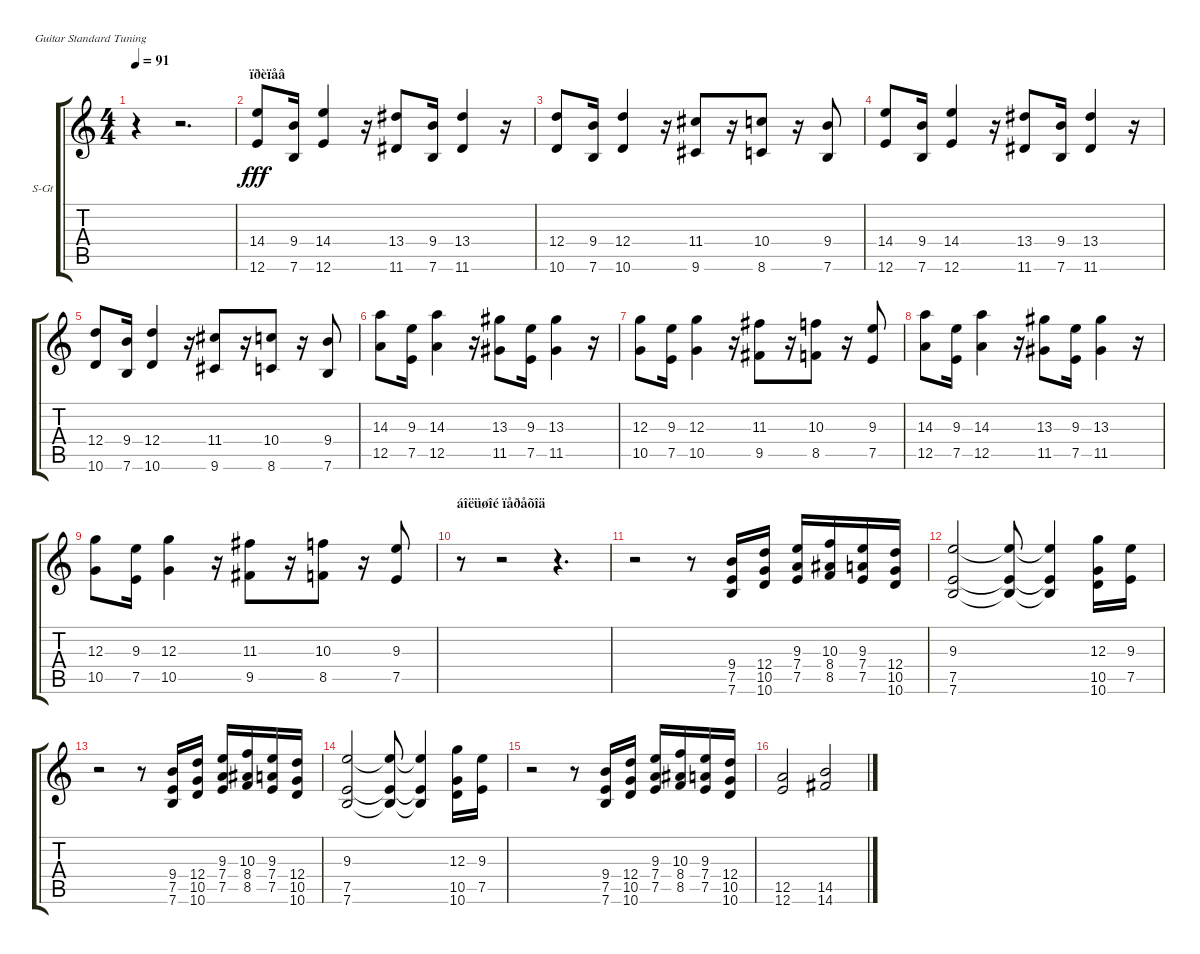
\bracketExtendMode groupsimilarinstruments
\firstSystemTrackNameOrientation horizontal
\otherSystemsTrackNameOrientation horizontal
\track ("Труба" "S-Gt") {instrument brasssection}
\staff {score tabs}
\tuning (E4 B3 G3 D3 A2 E2)
\displaytranspose 12
\ts (4 4)
\tempo 91
\clef g2
\ks c
r.4{dy fff} r.2{d} |
\section ("" "ïðèïåâ")
(14.4 12.6).8 (9.4 7.6).16 (14.4 12.6).4 r.16 (13.4 11.6).8 (9.4 7.6).16 (13.4 11.6).4 r.16 |
(12.4 10.6).8 (9.4 7.6).16 (12.4 10.6).4 r.16 (11.4 9.6).8 r.16 (10.4 8.6).8 r.16 (9.4 7.6).8 |
(14.4 12.6).8 (9.4 7.6).16 (14.4 12.6).4 r.16 (13.4 11.6).8 (9.4 7.6).16 (13.4 11.6).4 r.16 |
(12.4 10.6).8 (9.4 7.6).16 (12.4 10.6).4 r.16 (11.4 9.6).8 r.16 (10.4 8.6).8 r.16 (9.4 7.6).8 |
(14.3 12.5).8 (9.3 7.5).16 (14.3 12.5).4 r.16 (13.3 11.5).8 (9.3 7.5).16 (13.3 11.5).4 r.16 |
(12.3 10.5).8 (9.3 7.5).16 (12.3 10.5).4 r.16 (11.3 9.5).8 r.16 (10.3 8.5).8 r.16 (9.3 7.5).8 |
(14.3 12.5).8 (9.3 7.5).16 (14.3 12.5).4 r.16 (13.3 11.5).8 (9.3 7.5).16 (13.3 11.5).4 r.16 |
(12.3 10.5).8 (9.3 7.5).16 (12.3 10.5).4 r.16 (11.3 9.5).8 r.16 (10.3 8.5).8 r.16 (9.3 7.5).8 |
\section ("" "áîëüøîé ïåðåõîä")
r.8 r.2 r.4{d} |
r.2 r.8 (7.5 7.6 9.4).16 (10.5 10.6 12.4).16 (7.4 7.5 9.3).16 (8.4 8.5 10.3).16 (7.4 7.5 9.3).16 (10.5 10.6 12.4).16 |
(7.5 9.3 7.6).2 (7.5{t} 9.3{t} 7.6{t}).8 (7.5{t} 9.3{t} 7.6{t}).4 (10.5 12.3 10.6).16 (7.5 9.3).16 |
r.2 r.8 (7.5 7.6 9.4).16 (10.5 10.6 12.4).16 (7.4 7.5 9.3).16 (8.4 8.5 10.3).16 (7.4 7.5 9.3).16 (10.5 10.6 12.4).16 |
(7.5 9.3 7.6).2 (7.5{t} 9.3{t} 7.6{t}).8 (7.5{t} 9.3{t} 7.6{t}).4 (10.5 12.3 10.6).16 (7.5 9.3).16 |
r.2 r.8 (7.5 7.6 9.4).16 (10.5 10.6 12.4).16 (7.4 7.5 9.3).16 (8.4 8.5 10.3).16 (7.4 7.5 9.3).16 (10.5 10.6 12.4).16 |
(12.5 12.6).2 (14.5 14.6).2
